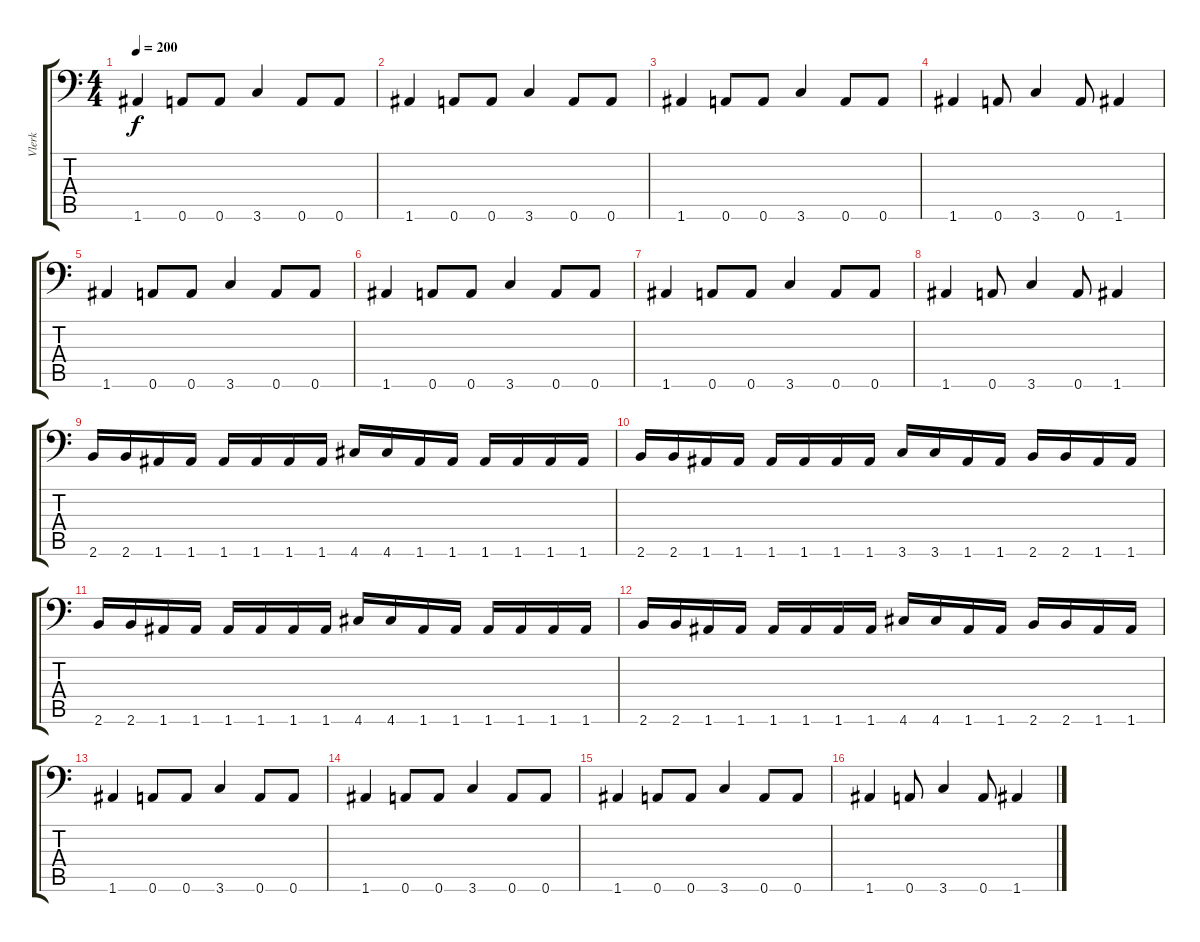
\track ("Vlerk" "Vlerk") {instrument distortionguitar}
\staff {score tabs}
\tuning (A3 E3 C3 G2 D2 A1) {hide}
\ts (4 4)
\tempo 200
\clef f4
\ks c
1.6.4{dy f} 0.6.8 0.6.8 3.6.4 0.6.8 0.6.8 |
1.6.4 0.6.8 0.6.8 3.6.4 0.6.8 0.6.8 |
1.6.4 0.6.8 0.6.8 3.6.4 0.6.8 0.6.8 |
1.6.4 0.6.8 3.6.4 0.6.8 1.6.4 |
1.6.4 0.6.8 0.6.8 3.6.4 0.6.8 0.6.8 |
1.6.4 0.6.8 0.6.8 3.6.4 0.6.8 0.6.8 |
1.6.4 0.6.8 0.6.8 3.6.4 0.6.8 0.6.8 |
1.6.4 0.6.8 3.6.4 0.6.8 1.6.4 |
2.6.16 2.6.16 1.6.16 1.6.16 1.6.16 1.6.16 1.6.16 1.6.16 4.6.16 4.6.16 1.6.16 1.6.16 1.6.16 1.6.16 1.6.16 1.6.16 |
2.6.16 2.6.16 1.6.16 1.6.16 1.6.16 1.6.16 1.6.16 1.6.16 3.6.16 3.6.16 1.6.16 1.6.16 2.6.16 2.6.16 1.6.16 1.6.16 |
2.6.16 2.6.16 1.6.16 1.6.16 1.6.16 1.6.16 1.6.16 1.6.16 4.6.16 4.6.16 1.6.16 1.6.16 1.6.16 1.6.16 1.6.16 1.6.16 |
2.6.16 2.6.16 1.6.16 1.6.16 1.6.16 1.6.16 1.6.16 1.6.16 4.6.16 4.6.16 1.6.16 1.6.16 2.6.16 2.6.16 1.6.16 1.6.16 |
1.6.4 0.6.8 0.6.8 3.6.4 0.6.8 0.6.8 |
1.6.4 0.6.8 0.6.8 3.6.4 0.6.8 0.6.8 |
1.6.4 0.6.8 0.6.8 3.6.4 0.6.8 0.6.8 |
1.6.4 0.6.8 3.6.4 0.6.8 1.6.4
